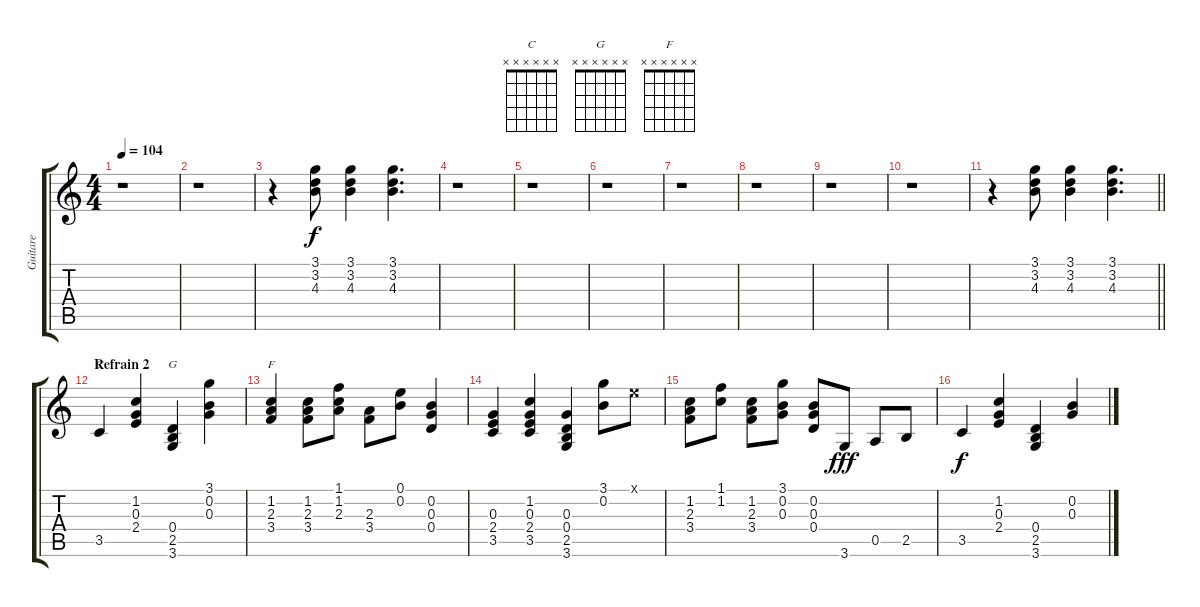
\track ("Guitare" "Guitare") {instrument overdrivenguitar}
\staff {score tabs}
\tuning (E4 B3 G3 D3 A2 E2) {hide}
\chord ("C" x x x x x x)
\chord ("G" x x x x x x)
\chord ("F" x x x x x x)
\ts (4 4)
\tempo 104
\clef g2
\ks c
r.1{dy f} |
r.1 |
r.4 (3.1 3.2 4.3).8 (3.1 3.2 4.3).4 (3.1 3.2 4.3).4{d} |
r.1 |
r.1 |
r.1 |
r.1 |
r.1 |
r.1 |
r.1 |
\barLineRight lightlight
r.4 (3.1 3.2 4.3).8 (3.1 3.2 4.3).4 (3.1 3.2 4.3).4{d} |
\section ("" "Refrain 2")
3.5.4{ch "C"} (1.2 0.3 2.4).4 (0.4 2.5 3.6).4{ch "G"} (3.1 0.2 0.3).4 |
(1.2 2.3 3.4).4{ch "F"} (1.2 2.3 3.4).8 (1.1 1.2 2.3).8 (2.3 3.4).8 (0.1 0.2).8 (0.2 0.3 0.4).4 |
(0.3 2.4 3.5).4 (1.2 0.3 2.4 3.5).4 (0.3 0.4 2.5 3.6).4 (3.1 0.2).8 0.1{x}.8 |
(1.2 2.3 3.4).8 (1.1 1.2).8 (1.2 2.3 3.4).8 (3.1 0.2 0.3).8 (0.2 0.3 0.4).8 3.6.8{dy fff} 0.5.8 2.5.8 |
3.5.4{dy f} (1.2 0.3 2.4).4 (0.4 2.5 3.6).4 (0.2 0.3).4
